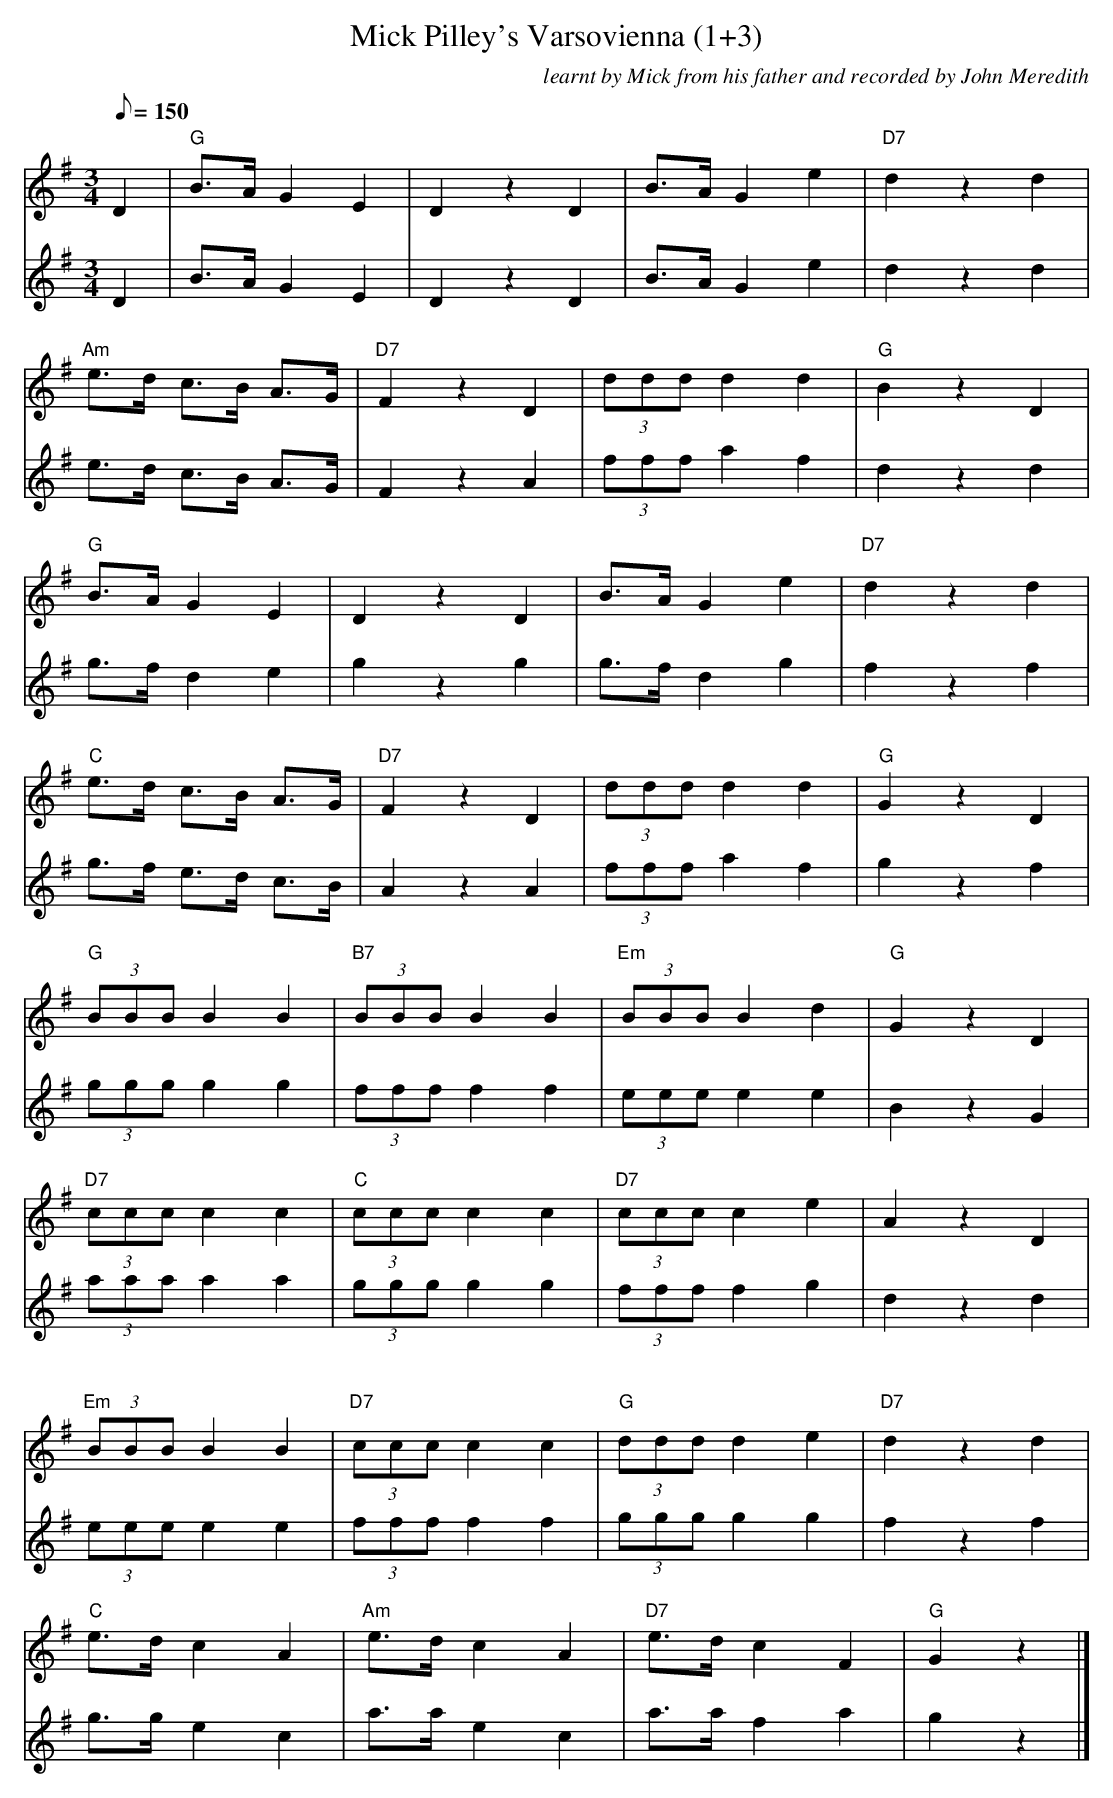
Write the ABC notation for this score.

X:1
T:Mick Pilley's Varsovienna (1+3)
C:learnt by Mick from his father and recorded by John Meredith
M:3/4
L:1/8
Q:150
K:G
V:1
D2|"G"B>AG2E2|D2z2D2|B>AG2e2|"D7"d2z2d2|
"Am"e>d c>B A>G|"D7"F2z2D2|(3ddd d2d2|"G"B2z2D2|
"G"B>AG2E2|D2z2D2|B>AG2e2|"D7"d2z2d2|
"C"e>d c>B A>G|"D7"F2z2D2|(3ddd d2d2|"G"G2z2D2|
"G"(3BBBB2B2|"B7"(3BBBB2B2|"Em"(3BBBB2d2|"G"G2z2D2|
"D7"(3ccc c2c2|"C"(3ccc c2c2|"D7"(3ccc c2e2|A2z2D2|
"Em"(3BBBB2B2|"D7"(3ccc c2c2|"G"(3dddd2e2|"D7"d2z2d2|
"C"e>d c2A2|"Am"e>dc2A2|"D7"e>d c2 F2|"G"G2z2|]
V:3
D2|B>AG2E2|D2z2D2|B>AG2e2|d2z2d2|
e>d c>B A>G|F2z2A2|(3fffa2f2|d2z2d2|
g>fd2e2|g2z2g2|g>fd2g2|f2z2f2|
g>f e>d c>B|A2z2A2|(3fffa2f2|g2z2f2|
(3gggg2g2|(3ffff2f2|(3eeee2e2|B2z2G2|
(3aaaa2a2|(3gggg2g2|(3ffff2g2|d2z2d2|
(3eeee2e2|(3ffff2f2|(3gggg2g2|f2z2f2|
g>ge2c2|a>ae2c2|a>af2a2|g2z2|]
